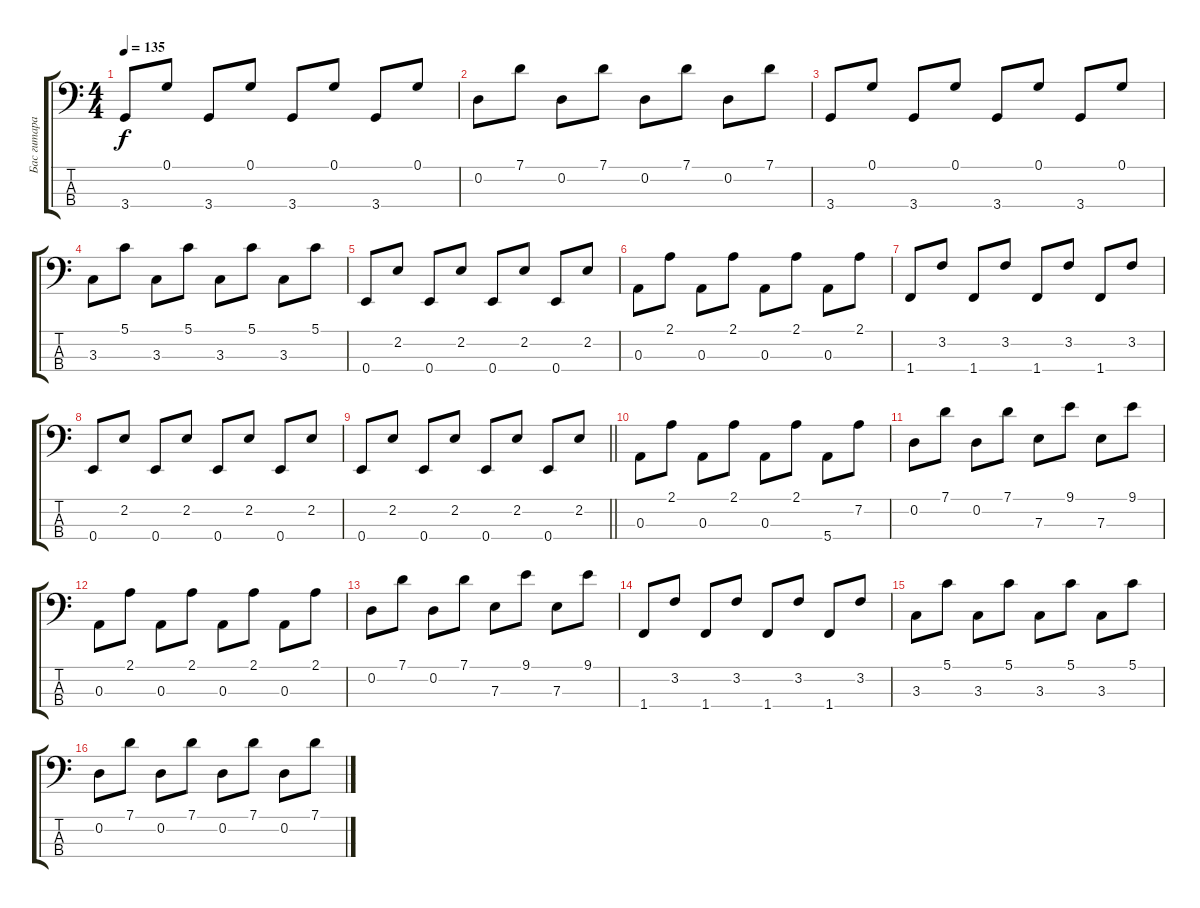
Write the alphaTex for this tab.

\track ("Бас гитара" "Бас гитара") {instrument synthbass2}
\staff {score tabs}
\tuning (G2 D2 A1 E1) {hide}
\ts (4 4)
\tempo 135
\clef f4
\ks c
3.4.8{dy f} 0.1.8 3.4.8 0.1.8 3.4.8 0.1.8 3.4.8 0.1.8 |
0.2.8 7.1.8 0.2.8 7.1.8 0.2.8 7.1.8 0.2.8 7.1.8 |
3.4.8 0.1.8 3.4.8 0.1.8 3.4.8 0.1.8 3.4.8 0.1.8 |
3.3.8 5.1.8 3.3.8 5.1.8 3.3.8 5.1.8 3.3.8 5.1.8 |
0.4.8 2.2.8 0.4.8 2.2.8 0.4.8 2.2.8 0.4.8 2.2.8 |
0.3.8 2.1.8 0.3.8 2.1.8 0.3.8 2.1.8 0.3.8 2.1.8 |
1.4.8 3.2.8 1.4.8 3.2.8 1.4.8 3.2.8 1.4.8 3.2.8 |
0.4.8 2.2.8 0.4.8 2.2.8 0.4.8 2.2.8 0.4.8 2.2.8 |
\barLineRight lightlight
0.4.8 2.2.8 0.4.8 2.2.8 0.4.8 2.2.8 0.4.8 2.2.8 |
0.3.8 2.1.8 0.3.8 2.1.8 0.3.8 2.1.8 5.4.8 7.2.8 |
0.2.8 7.1.8 0.2.8 7.1.8 7.3.8 9.1.8 7.3.8 9.1.8 |
0.3.8 2.1.8 0.3.8 2.1.8 0.3.8 2.1.8 0.3.8 2.1.8 |
0.2.8 7.1.8 0.2.8 7.1.8 7.3.8 9.1.8 7.3.8 9.1.8 |
1.4.8 3.2.8 1.4.8 3.2.8 1.4.8 3.2.8 1.4.8 3.2.8 |
3.3.8 5.1.8 3.3.8 5.1.8 3.3.8 5.1.8 3.3.8 5.1.8 |
0.2.8 7.1.8 0.2.8 7.1.8 0.2.8 7.1.8 0.2.8 7.1.8
